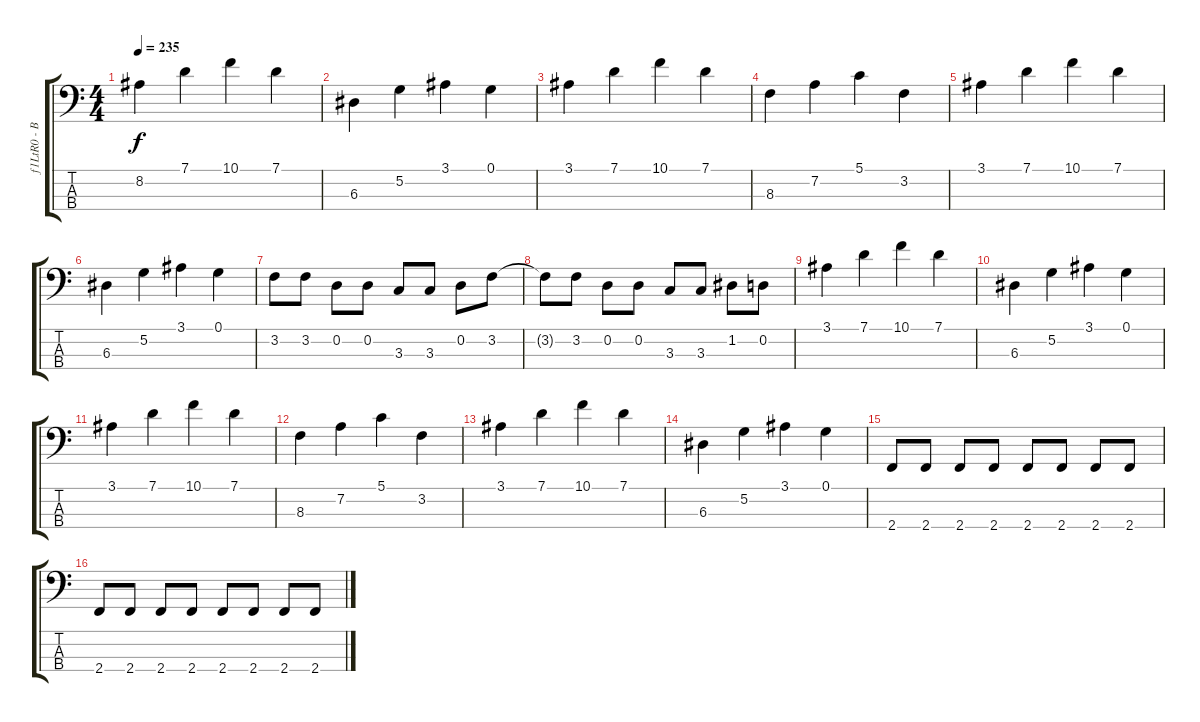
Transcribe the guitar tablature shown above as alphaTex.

\track ("f1LtR0 - Bass" "f1LtR0 - B") {instrument electricbassfinger}
\staff {score tabs}
\tuning (G2 D2 A1 Eb1) {hide}
\ts (4 4)
\tempo 235
\clef f4
\ks c
8.2.4{dy f} 7.1.4 10.1.4 7.1.4 |
6.3.4 5.2.4 3.1.4 0.1.4 |
3.1.4 7.1.4 10.1.4 7.1.4 |
8.3.4 7.2.4 5.1.4 3.2.4 |
3.1.4 7.1.4 10.1.4 7.1.4 |
6.3.4 5.2.4 3.1.4 0.1.4 |
3.2.8 3.2.8 0.2.8 0.2.8 3.3.8 3.3.8 0.2.8 3.2.8 |
3.2{t}.8 3.2.8 0.2.8 0.2.8 3.3.8 3.3.8 1.2.8 0.2.8 |
3.1.4 7.1.4 10.1.4 7.1.4 |
6.3.4 5.2.4 3.1.4 0.1.4 |
3.1.4 7.1.4 10.1.4 7.1.4 |
8.3.4 7.2.4 5.1.4 3.2.4 |
3.1.4 7.1.4 10.1.4 7.1.4 |
6.3.4 5.2.4 3.1.4 0.1.4 |
2.4.8 2.4.8 2.4.8 2.4.8 2.4.8 2.4.8 2.4.8 2.4.8 |
2.4.8 2.4.8 2.4.8 2.4.8 2.4.8 2.4.8 2.4.8 2.4.8
